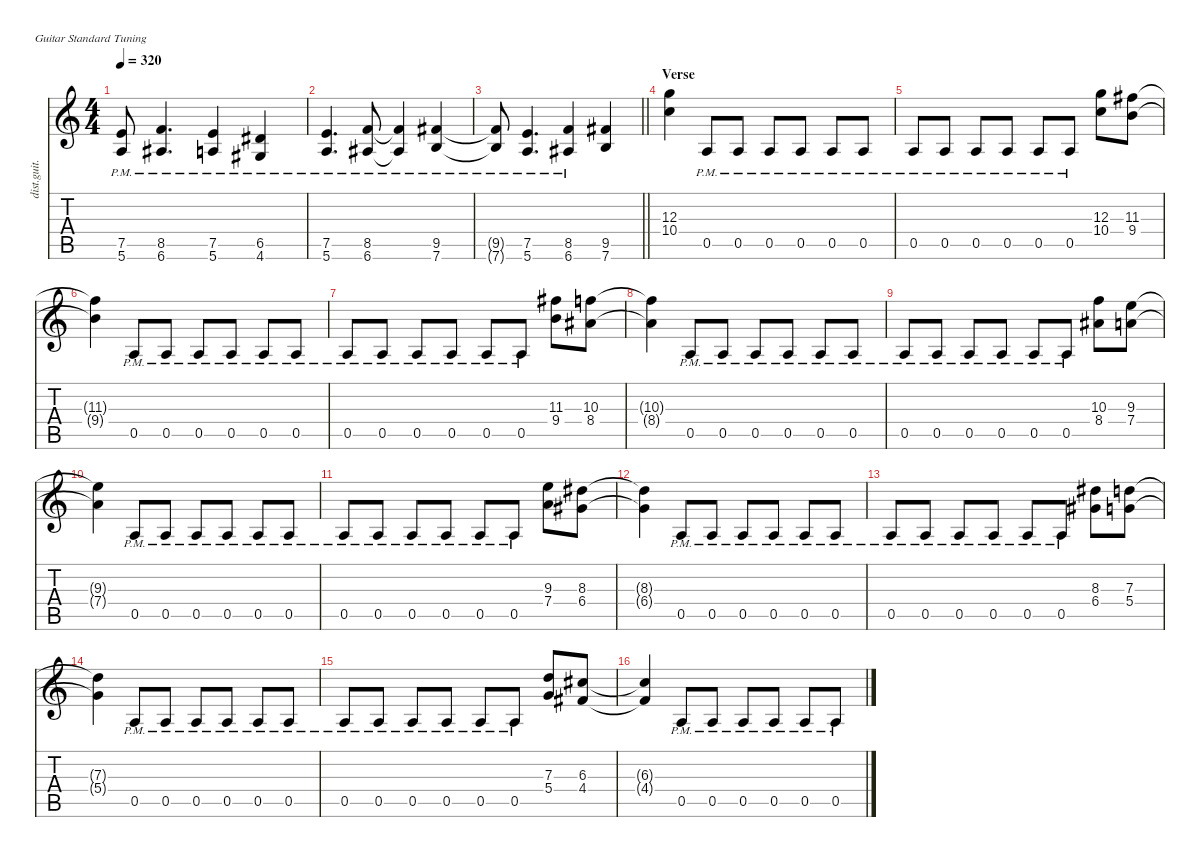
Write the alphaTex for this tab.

\defaultSystemsLayout 4
\hideDynamics
\bracketExtendMode nobrackets
\track ("Marty Friedman" "dist.guit.") {instrument distortionguitar}
\staff {score tabs}
\tuning (E4 B3 G3 D3 A2 E2)
\ts (4 4)
\tempo 320
\clef g2
\ks c
(7.5{pm t} 5.6{pm t}).8{dy f beam Up} (8.5{pm} 6.6{pm acc #}).4{d beam Up} (7.5{pm} 5.6{pm}).4{beam Up} (6.5{pm acc #} 4.6{pm acc #}).4{beam Up} |
(7.5{pm} 5.6{pm}).4{d beam Up} (8.5{pm} 6.6{pm acc #}).8{beam Up} (8.5{pm t} 6.6{pm t acc #}).4{beam Up} (9.5{pm acc #} 7.6{pm}).4{beam Up} |
\barLineRight lightlight
(9.5{pm t acc #} 7.6{pm t}).8{beam Up} (7.5{pm} 5.6{pm}).4{d beam Up} (8.5{pm} 6.6{pm acc #}).4{beam Up} (9.5{acc #} 7.6).4{beam Up} |
\section ("" "Verse")
(12.3 10.4).4{beam Down} 0.5{pm}.8{beam Up} 0.5{pm}.8{beam Up} 0.5{pm}.8{beam Up} 0.5{pm}.8{beam Up} 0.5{pm}.8{beam Up} 0.5{pm}.8{beam Up} |
0.5{pm}.8{beam Up} 0.5{pm}.8{beam Up} 0.5{pm}.8{beam Up} 0.5{pm}.8{beam Up} 0.5{pm}.8{beam Up} 0.5{pm}.8{beam Up} (12.3 10.4).8{beam Down} (11.3{acc #} 9.4).8{beam Down} |
(11.3{t acc #} 9.4{t}).4{beam Down} 0.5{pm}.8{beam Up} 0.5{pm}.8{beam Up} 0.5{pm}.8{beam Up} 0.5{pm}.8{beam Up} 0.5{pm}.8{beam Up} 0.5{pm}.8{beam Up} |
0.5{pm}.8{beam Up} 0.5{pm}.8{beam Up} 0.5{pm}.8{beam Up} 0.5{pm}.8{beam Up} 0.5{pm}.8{beam Up} 0.5{pm}.8{beam Up} (11.3{acc #} 9.4).8{beam Down} (10.3 8.4{acc #}).8{beam Down} |
(10.3{t} 8.4{t acc #}).4{beam Down} 0.5{pm}.8{beam Up} 0.5{pm}.8{beam Up} 0.5{pm}.8{beam Up} 0.5{pm}.8{beam Up} 0.5{pm}.8{beam Up} 0.5{pm}.8{beam Up} |
0.5{pm}.8{beam Up} 0.5{pm}.8{beam Up} 0.5{pm}.8{beam Up} 0.5{pm}.8{beam Up} 0.5{pm}.8{beam Up} 0.5{pm}.8{beam Up} (10.3 8.4{acc #}).8{beam Down} (9.3 7.4).8{beam Down} |
(9.3{t} 7.4{t}).4{beam Down} 0.5{pm}.8{beam Up} 0.5{pm}.8{beam Up} 0.5{pm}.8{beam Up} 0.5{pm}.8{beam Up} 0.5{pm}.8{beam Up} 0.5{pm}.8{beam Up} |
0.5{pm}.8{beam Up} 0.5{pm}.8{beam Up} 0.5{pm}.8{beam Up} 0.5{pm}.8{beam Up} 0.5{pm}.8{beam Up} 0.5{pm}.8{beam Up} (9.3 7.4).8{beam Down} (8.3{acc #} 6.4{acc #}).8{beam Down} |
(8.3{t acc #} 6.4{t acc #}).4{beam Down} 0.5{pm}.8{beam Up} 0.5{pm}.8{beam Up} 0.5{pm}.8{beam Up} 0.5{pm}.8{beam Up} 0.5{pm}.8{beam Up} 0.5{pm}.8{beam Up} |
0.5{pm}.8{beam Up} 0.5{pm}.8{beam Up} 0.5{pm}.8{beam Up} 0.5{pm}.8{beam Up} 0.5{pm}.8{beam Up} 0.5{pm}.8{beam Up} (8.3{acc #} 6.4{acc #}).8{beam Down} (7.3 5.4).8{beam Down} |
(7.3{t} 5.4{t}).4{beam Down} 0.5{pm}.8{beam Up} 0.5{pm}.8{beam Up} 0.5{pm}.8{beam Up} 0.5{pm}.8{beam Up} 0.5{pm}.8{beam Up} 0.5{pm}.8{beam Up} |
0.5{pm}.8{beam Up} 0.5{pm}.8{beam Up} 0.5{pm}.8{beam Up} 0.5{pm}.8{beam Up} 0.5{pm}.8{beam Up} 0.5{pm}.8{beam Up} (7.3 5.4).8{beam Up} (6.3{acc #} 4.4{acc #}).8{beam Up} |
(6.3{t acc #} 4.4{t acc #}).4{beam Up} 0.5{pm}.8{beam Up} 0.5{pm}.8{beam Up} 0.5{pm}.8{beam Up} 0.5{pm}.8{beam Up} 0.5{pm}.8{beam Up} 0.5{pm}.8{beam Up}
